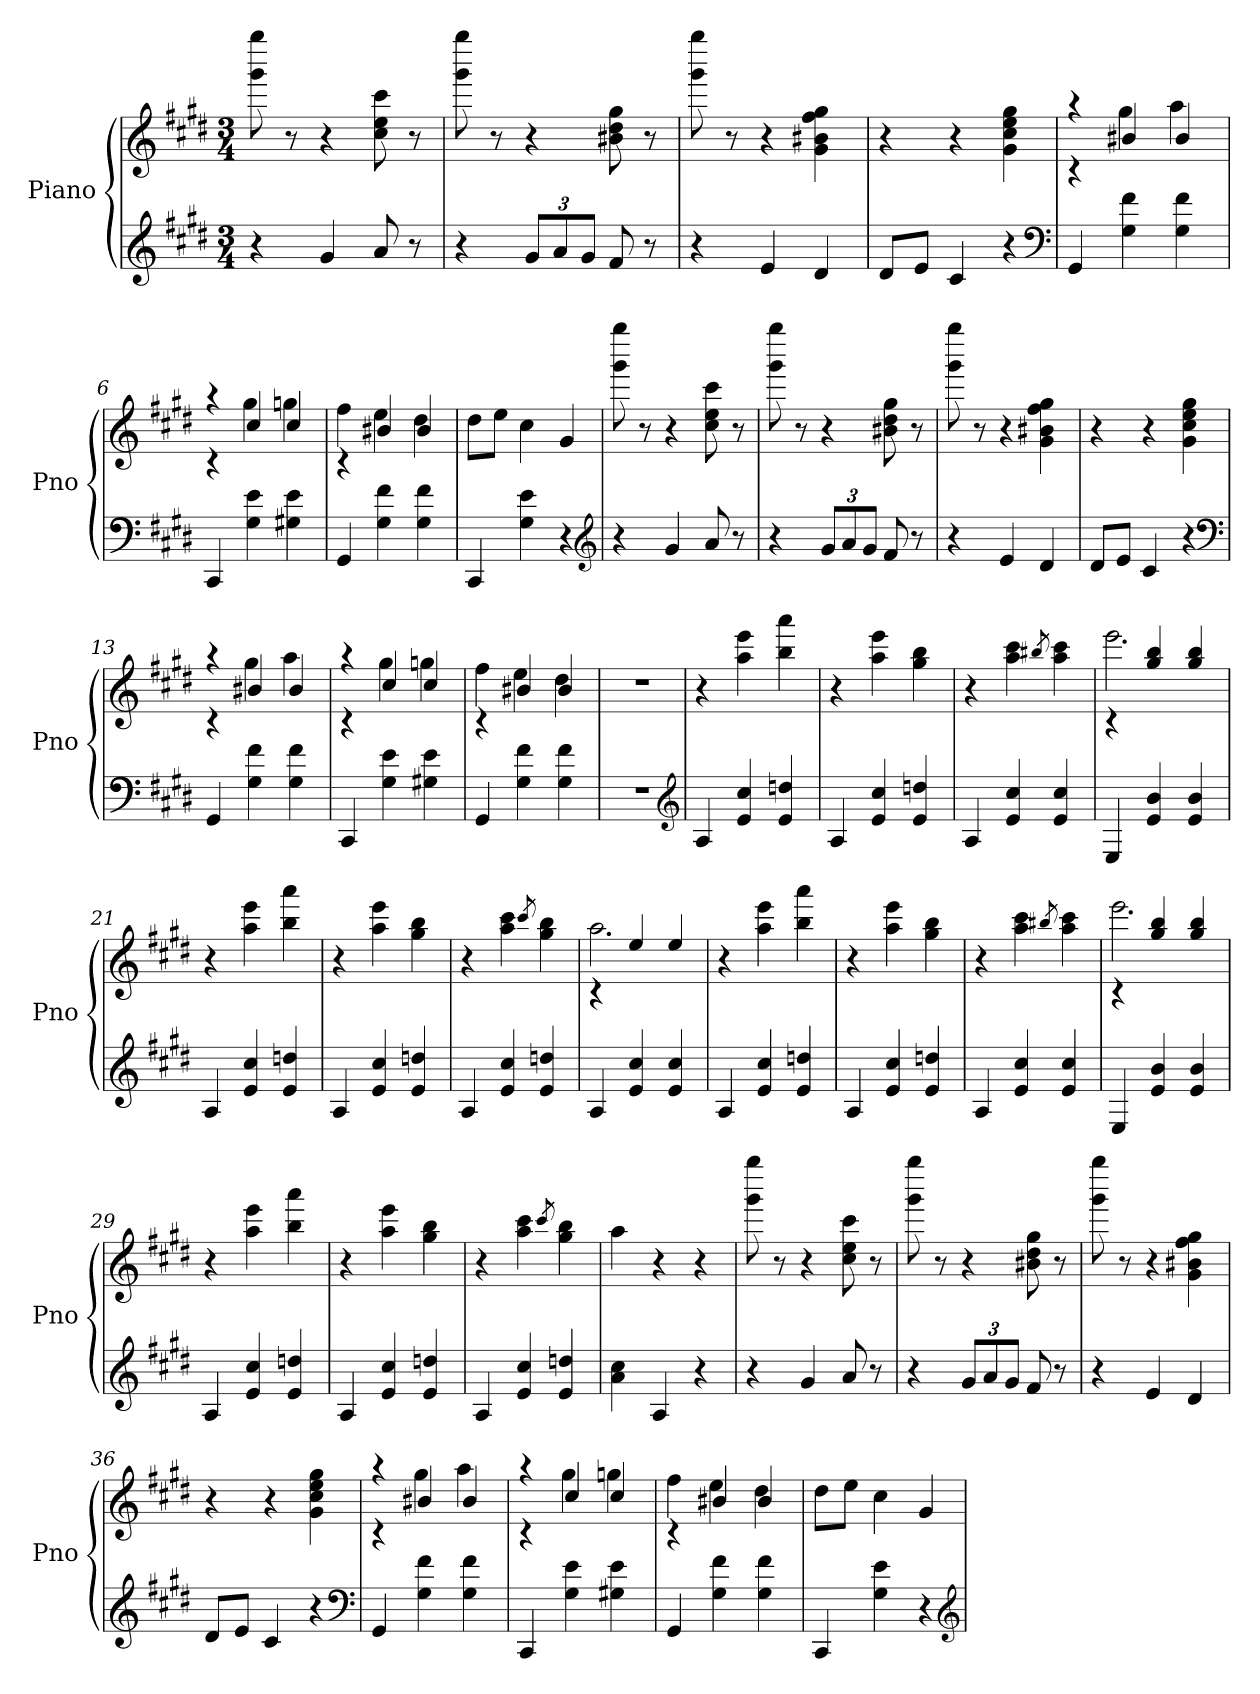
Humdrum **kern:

**kern	**kern
*part1	*part1
*staff2	*staff1
*I"Piano	*
*I'Pno	*
*clefG2	*clefG2
*k[f#c#g#d#]	*k[f#c#g#d#]
*c#:	*c#:
*M3/4	*M3/4
=1	=1
4r	8ggg# 8gggg#
.	8r
4g#	4r
8a	8cc# 8ee 8ccc#
8r	8r
=2	=2
4r	8ggg# 8gggg#
.	8r
12g#L	4r
12a	.
12g#J	.
8f#	8b#X 8dd# 8gg#
8r	8r
=3	=3
4r	8ggg# 8gggg#
.	8r
4e	4r
4d#	4g# 4b#X 4ff# 4gg#
=4	=4
8d#L	4r
8eJ	.
4c#	4r
4r	4g# 4cc# 4ee 4gg#
*clefF4	*
=5	=5
*	*^
4GG#	4rc	4raa
4G# 4f#	4b#X	4gg#
4G# 4f#	4b#	4aa
=6	=6	=6
4CC#	4rc	4raa
4G# 4e	4cc#	4gg#
4G#X 4e	4cc#	4ggn
=7	=7	=7
4GG#	4rc	4ff#
4G# 4f#	4b#X	4ee
4G# 4f#	4b#	4dd#
*	*v	*v
=8	=8
4CC#	8dd#L
.	8eeJ
4G# 4e	4cc#
4r	4g#
*clefG2	*
=9	=9
4r	8ggg# 8gggg#
.	8r
4g#	4r
8a	8cc# 8ee 8ccc#
8r	8r
=10	=10
4r	8ggg# 8gggg#
.	8r
12g#L	4r
12a	.
12g#J	.
8f#	8b#X 8dd# 8gg#
8r	8r
=11	=11
4r	8ggg# 8gggg#
.	8r
4e	4r
4d#	4g# 4b#X 4ff# 4gg#
=12	=12
8d#L	4r
8eJ	.
4c#	4r
4r	4g# 4cc# 4ee 4gg#
*clefF4	*
=13	=13
*	*^
4GG#	4rc	4raa
4G# 4f#	4b#X	4gg#
4G# 4f#	4b#	4aa
=14	=14	=14
4CC#	4rc	4raa
4G# 4e	4cc#	4gg#
4G#X 4e	4cc#	4ggn
=15	=15	=15
4GG#	4rc	4ff#
4G# 4f#	4b#X	4ee
4G# 4f#	4b#	4dd#
*	*v	*v
=16	=16
2.r	2.r
*clefG2	*
=17	=17
4A	4r
4e 4cc#	4aa 4eee
4e 4ddn	4bb 4aaa
=18	=18
4A	4r
4e 4cc#	4aa 4eee
4e 4ddn	4gg# 4bb
=19	=19
4A	4r
4e 4cc#	4aa 4ccc#
.	8qbb#X
4e 4cc#	4aa 4ccc#
=20	=20
*	*^
4E	4rc	2.eee
4e 4b	4gg# 4bb	.
4e 4b	4gg# 4bb	.
*	*v	*v
=21	=21
4A	4r
4e 4cc#	4aa 4eee
4e 4ddn	4bb 4aaa
=22	=22
4A	4r
4e 4cc#	4aa 4eee
4e 4ddn	4gg# 4bb
=23	=23
4A	4r
4e 4cc#	4aa 4ccc#
.	8qccc#
4e 4ddn	4gg# 4bb
=24	=24
*	*^
4A	4rc	2.aa
4e 4cc#	4ee	.
4e 4cc#	4ee	.
*	*v	*v
=25	=25
4A	4r
4e 4cc#	4aa 4eee
4e 4ddn	4bb 4aaa
=26	=26
4A	4r
4e 4cc#	4aa 4eee
4e 4ddn	4gg# 4bb
=27	=27
4A	4r
4e 4cc#	4aa 4ccc#
.	8qbb#X
4e 4cc#	4aa 4ccc#
=28	=28
*	*^
4E	4rc	2.eee
4e 4b	4gg# 4bb	.
4e 4b	4gg# 4bb	.
*	*v	*v
=29	=29
4A	4r
4e 4cc#	4aa 4eee
4e 4ddn	4bb 4aaa
=30	=30
4A	4r
4e 4cc#	4aa 4eee
4e 4ddn	4gg# 4bb
=31	=31
4A	4r
4e 4cc#	4aa 4ccc#
.	8qccc#
4e 4ddn	4gg# 4bb
=32	=32
4a 4cc#	4aa
4A	4r
4r	4r
=33	=33
4r	8ggg# 8gggg#
.	8r
4g#	4r
8a	8cc# 8ee 8ccc#
8r	8r
=34	=34
4r	8ggg# 8gggg#
.	8r
12g#L	4r
12a	.
12g#J	.
8f#	8b#X 8dd# 8gg#
8r	8r
=35	=35
4r	8ggg# 8gggg#
.	8r
4e	4r
4d#	4g# 4b#X 4ff# 4gg#
=36	=36
8d#L	4r
8eJ	.
4c#	4r
4r	4g# 4cc# 4ee 4gg#
*clefF4	*
=37	=37
*	*^
4GG#	4rc	4raa
4G# 4f#	4b#X	4gg#
4G# 4f#	4b#	4aa
=38	=38	=38
4CC#	4rc	4raa
4G# 4e	4cc#	4gg#
4G#X 4e	4cc#	4ggn
=39	=39	=39
4GG#	4rc	4ff#
4G# 4f#	4b#X	4ee
4G# 4f#	4b#	4dd#
*	*v	*v
=40	=40
4CC#	8dd#L
.	8eeJ
4G# 4e	4cc#
4r	4g#
*clefG2	*
=	=
*-	*-
